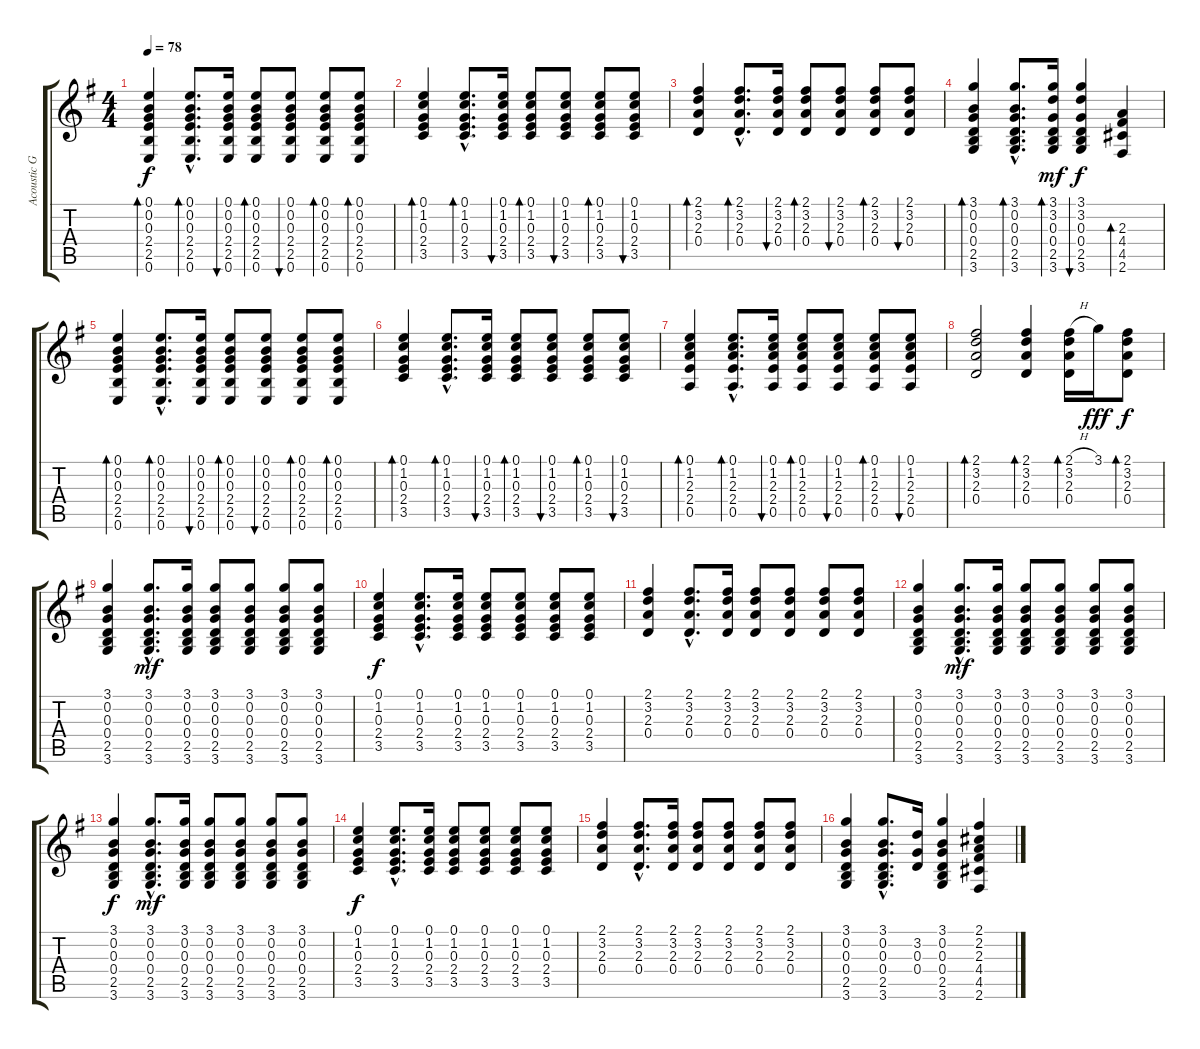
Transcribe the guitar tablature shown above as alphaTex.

\track ("Acoustic Guitar" "Acoustic G") {instrument acousticguitarsteel}
\staff {score tabs}
\tuning (E4 B3 G3 D3 A2 E2) {hide}
\ts (4 4)
\tempo 78
\clef g2
\ks g
(0.1 0.2 0.3 2.4 2.5 0.6).4{bd 30 dy f} (0.1{hac} 0.2{hac} 0.3{hac} 2.4{hac} 2.5{hac} 0.6{hac}).8{d bd 30} (0.1 0.2 0.3 2.4 2.5 0.6).16{bu 30} (0.1 0.2 0.3 2.4 2.5 0.6).8{bd 30} (0.1 0.2 0.3 2.4 2.5 0.6).8{bu 30} (0.1 0.2 0.3 2.4 2.5 0.6).8{bd 30} (0.1 0.2 0.3 2.4 2.5 0.6).8{bd 30} |
(0.1 1.2 0.3 2.4 3.5).4{bd 30} (0.1{hac} 1.2{hac} 0.3{hac} 2.4{hac} 3.5{hac}).8{d bd 30} (0.1 1.2 0.3 2.4 3.5).16{bu 30} (0.1 1.2 0.3 2.4 3.5).8{bd 30} (0.1 1.2 0.3 2.4 3.5).8{bu 30} (0.1 1.2 0.3 2.4 3.5).8{bd 30} (0.1 1.2 0.3 2.4 3.5).8{bu 30} |
(2.1 3.2 2.3 0.4).4{bd 30} (2.1{hac} 3.2{hac} 2.3{hac} 0.4{hac}).8{d bd 30} (2.1 3.2 2.3 0.4).16{bu 30} (2.1 3.2 2.3 0.4).8{bd 30} (2.1 3.2 2.3 0.4).8{bu 30} (2.1 3.2 2.3 0.4).8{bd 30} (2.1 3.2 2.3 0.4).8{bu 30} |
(3.1 0.2 0.3 0.4 2.5 3.6).4{bd 30} (3.1{hac} 0.2{hac} 0.3{hac} 0.4{hac} 2.5{hac} 3.6{hac}).8{d bd 30} (3.1 3.2 0.3 0.4 2.5 3.6).16{bd 30 dy mf} (3.1 3.2 0.3 0.4 2.5 3.6).4{bu 30 dy f} (2.3 4.4 4.5 2.6).4{bd 30} |
(0.1 0.2 0.3 2.4 2.5 0.6).4{bd 30} (0.1{hac} 0.2{hac} 0.3{hac} 2.4{hac} 2.5{hac} 0.6{hac}).8{d bd 30} (0.1 0.2 0.3 2.4 2.5 0.6).16{bu 30} (0.1 0.2 0.3 2.4 2.5 0.6).8{bd 30} (0.1 0.2 0.3 2.4 2.5 0.6).8{bu 30} (0.1 0.2 0.3 2.4 2.5 0.6).8{bd 30} (0.1 0.2 0.3 2.4 2.5 0.6).8{bd 30} |
(0.1 1.2 0.3 2.4 3.5).4{bd 30} (0.1{hac} 1.2{hac} 0.3{hac} 2.4{hac} 3.5{hac}).8{d bd 30} (0.1 1.2 0.3 2.4 3.5).16{bu 30} (0.1 1.2 0.3 2.4 3.5).8{bd 30} (0.1 1.2 0.3 2.4 3.5).8{bu 30} (0.1 1.2 0.3 2.4 3.5).8{bd 30} (0.1 1.2 0.3 2.4 3.5).8{bu 30} |
(0.1 1.2 2.3 2.4 0.5).4{bd 30} (0.1{hac} 1.2{hac} 2.3{hac} 2.4{hac} 0.5{hac}).8{d bd 30} (0.1 1.2 2.3 2.4 0.5).16{bu 30} (0.1 1.2 2.3 2.4 0.5).8{bd 30} (0.1 1.2 2.3 2.4 0.5).8{bu 30} (0.1 1.2 2.3 2.4 0.5).8{bd 30} (0.1 1.2 2.3 2.4 0.5).8{bu 30} |
(2.1 3.2 2.3 0.4).2{bd 30} (2.1 3.2 2.3 0.4).4{bd 30} (2.1{h} 3.2 2.3 0.4).16{bd 30} 3.1.16{dy fff} (2.1 3.2 2.3 0.4).8{bd 30 dy f} |
(3.1 0.2 0.3 0.4 2.5 3.6).4 (3.1{hac} 0.2{hac} 0.3{hac} 0.4{hac} 2.5{hac} 3.6{hac}).8{d dy mf} (3.1 0.2 0.3 0.4 2.5 3.6).16 (3.1 0.2 0.3 0.4 2.5 3.6).8 (3.1 0.2 0.3 0.4 2.5 3.6).8 (3.1 0.2 0.3 0.4 2.5 3.6).8 (3.1 0.2 0.3 0.4 2.5 3.6).8 |
(0.1 1.2 0.3 2.4 3.5).4{dy f} (0.1{hac} 1.2{hac} 0.3{hac} 2.4{hac} 3.5{hac}).8{d} (0.1 1.2 0.3 2.4 3.5).16 (0.1 1.2 0.3 2.4 3.5).8 (0.1 1.2 0.3 2.4 3.5).8 (0.1 1.2 0.3 2.4 3.5).8 (0.1 1.2 0.3 2.4 3.5).8 |
(2.1 3.2 2.3 0.4).4 (2.1{hac} 3.2{hac} 2.3{hac} 0.4{hac}).8{d} (2.1 3.2 2.3 0.4).16 (2.1 3.2 2.3 0.4).8 (2.1 3.2 2.3 0.4).8 (2.1 3.2 2.3 0.4).8 (2.1 3.2 2.3 0.4).8 |
(3.1 0.2 0.3 0.4 2.5 3.6).4 (3.1{hac} 0.2{hac} 0.3{hac} 0.4{hac} 2.5{hac} 3.6{hac}).8{d dy mf} (3.1 0.2 0.3 0.4 2.5 3.6).16 (3.1 0.2 0.3 0.4 2.5 3.6).8 (3.1 0.2 0.3 0.4 2.5 3.6).8 (3.1 0.2 0.3 0.4 2.5 3.6).8 (3.1 0.2 0.3 0.4 2.5 3.6).8 |
(3.1 0.2 0.3 0.4 2.5 3.6).4{dy f} (3.1{hac} 0.2{hac} 0.3{hac} 0.4{hac} 2.5{hac} 3.6{hac}).8{d dy mf} (3.1 0.2 0.3 0.4 2.5 3.6).16 (3.1 0.2 0.3 0.4 2.5 3.6).8 (3.1 0.2 0.3 0.4 2.5 3.6).8 (3.1 0.2 0.3 0.4 2.5 3.6).8 (3.1 0.2 0.3 0.4 2.5 3.6).8 |
(0.1 1.2 0.3 2.4 3.5).4{dy f} (0.1{hac} 1.2{hac} 0.3{hac} 2.4{hac} 3.5{hac}).8{d} (0.1 1.2 0.3 2.4 3.5).16 (0.1 1.2 0.3 2.4 3.5).8 (0.1 1.2 0.3 2.4 3.5).8 (0.1 1.2 0.3 2.4 3.5).8 (0.1 1.2 0.3 2.4 3.5).8 |
(2.1 3.2 2.3 0.4).4 (2.1{hac} 3.2{hac} 2.3{hac} 0.4{hac}).8{d} (2.1 3.2 2.3 0.4).16 (2.1 3.2 2.3 0.4).8 (2.1 3.2 2.3 0.4).8 (2.1 3.2 2.3 0.4).8 (2.1 3.2 2.3 0.4).8 |
(3.1 0.2 0.3 0.4 2.5 3.6).4 (3.1{hac} 0.2{hac} 0.3{hac} 0.4{hac} 2.5{hac} 3.6{hac}).8{d} (3.2 0.3 0.4).16 (3.1 0.2 0.3 0.4 2.5 3.6).4 (2.1 2.2 2.3 4.4 4.5 2.6).4
